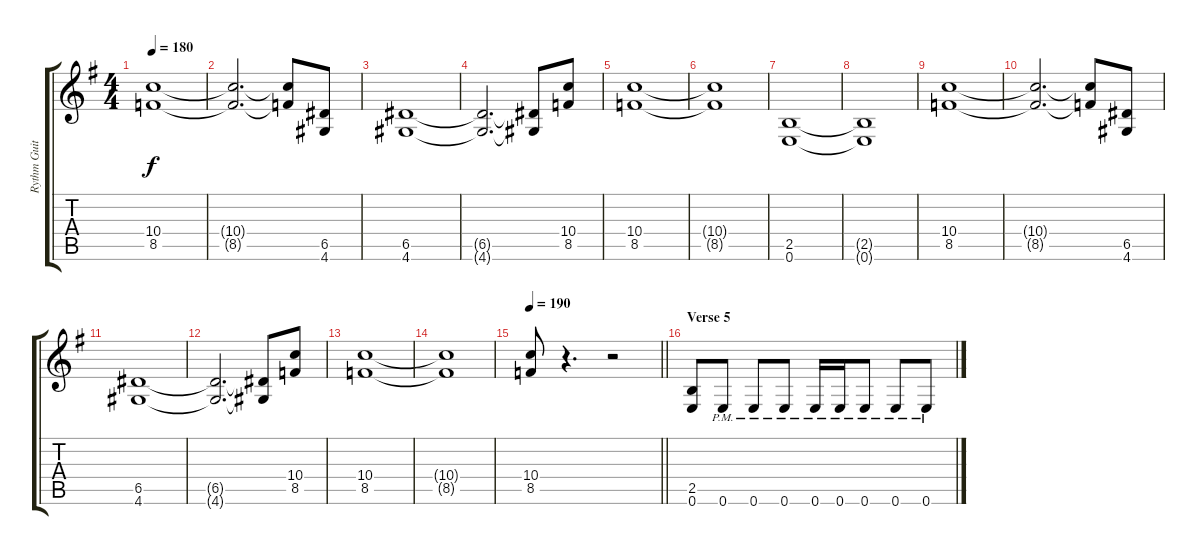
\track ("Rythm Guitar" "Rythm Guit") {instrument distortionguitar}
\staff {score tabs}
\tuning (E4 B3 G3 D3 A2 E2) {hide}
\ts (4 4)
\tempo 180
\clef g2
\ks g
(10.4 8.5).1{dy f} |
(10.4{t} 8.5{t}).2{d} (10.4{t} 8.5{t}).8 (6.5 4.6).8 |
(6.5 4.6).1 |
(6.5{t} 4.6{t}).2{d} (6.5{t} 4.6{t}).8 (10.4 8.5).8 |
(10.4 8.5).1 |
(10.4{t} 8.5{t}).1 |
(2.5 0.6).1 |
(2.5{t} 0.6{t}).1 |
(10.4 8.5).1 |
(10.4{t} 8.5{t}).2{d} (10.4{t} 8.5{t}).8 (6.5 4.6).8 |
(6.5 4.6).1 |
(6.5{t} 4.6{t}).2{d} (6.5{t} 4.6{t}).8 (10.4 8.5).8 |
(10.4 8.5).1 |
(10.4{t} 8.5{t}).1 |
\tempo 190
\barLineRight lightlight
(10.4 8.5).8 r.4{d} r.2 |
\section ("" "Verse 5")
(2.5 0.6).8 0.6{pm}.8 0.6{pm}.8 0.6{pm}.8 0.6{pm}.16 0.6{pm}.16 0.6{pm}.8 0.6{pm}.8 0.6{pm}.8
